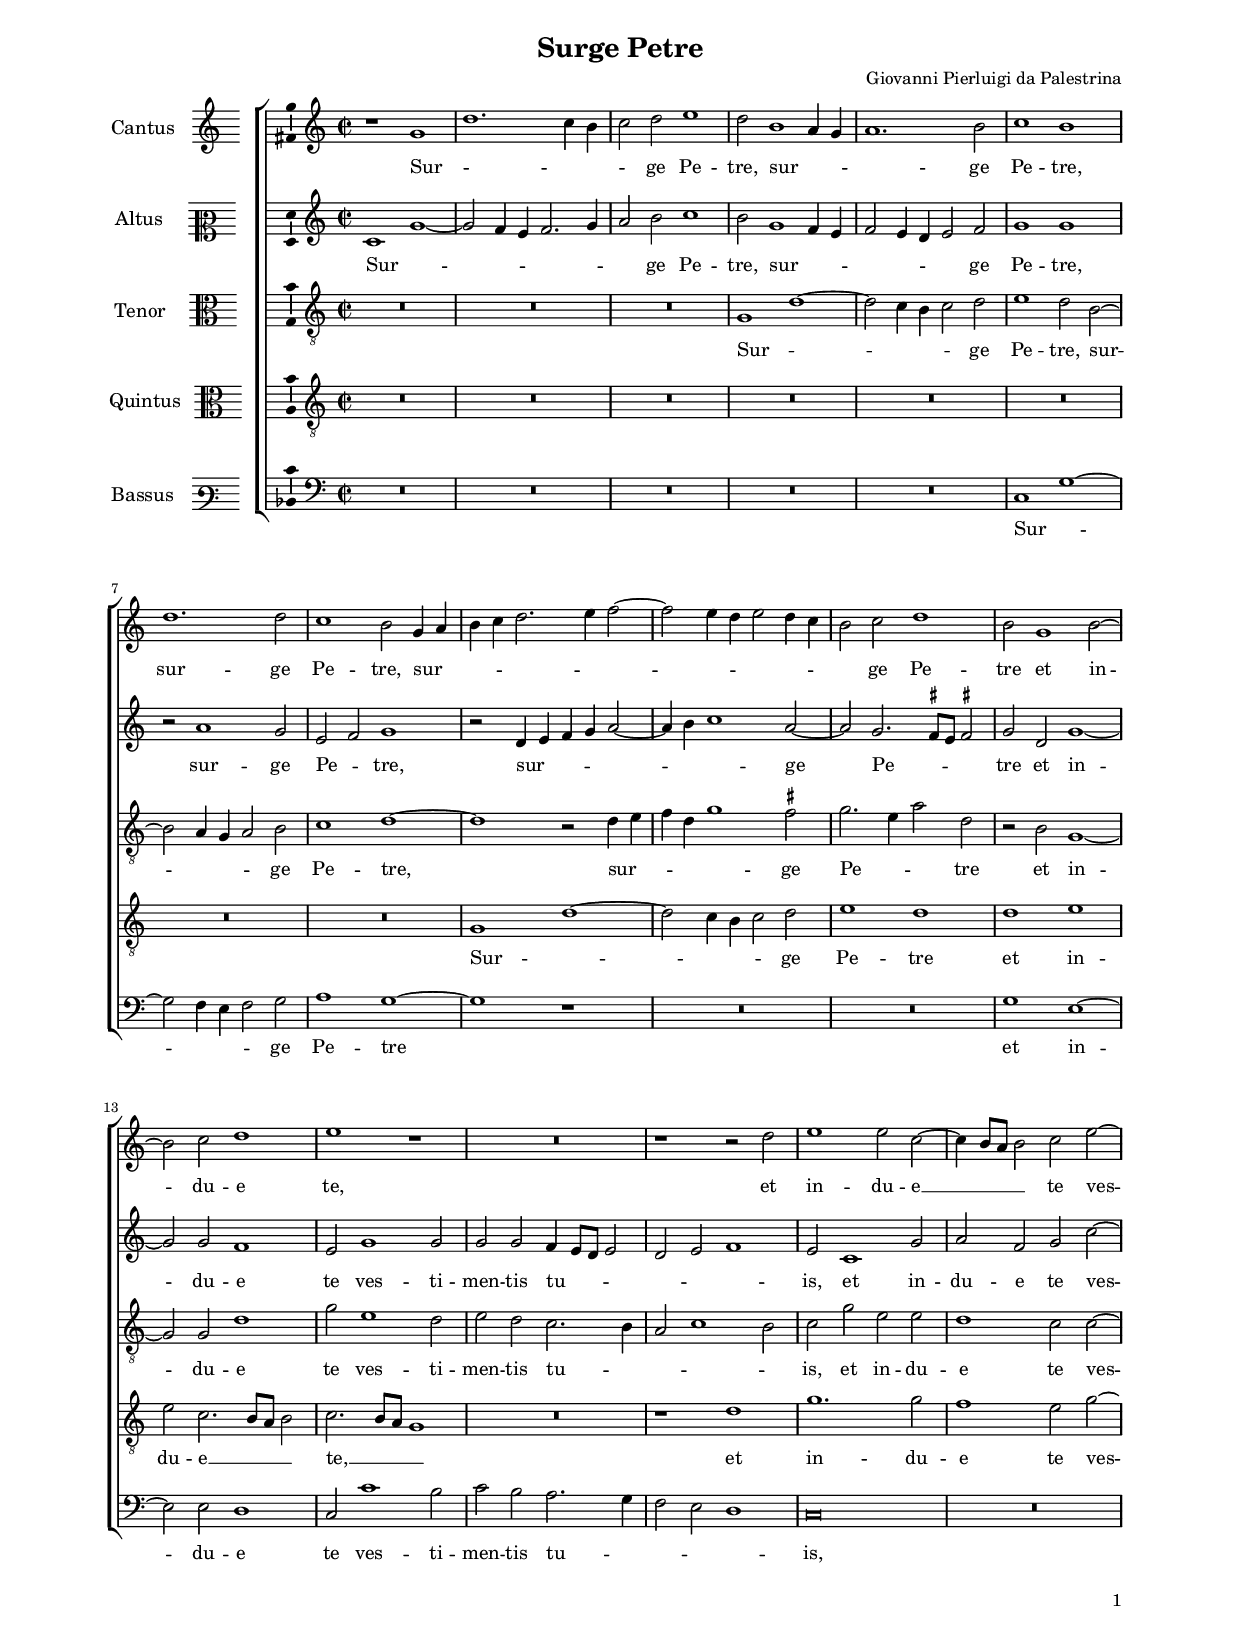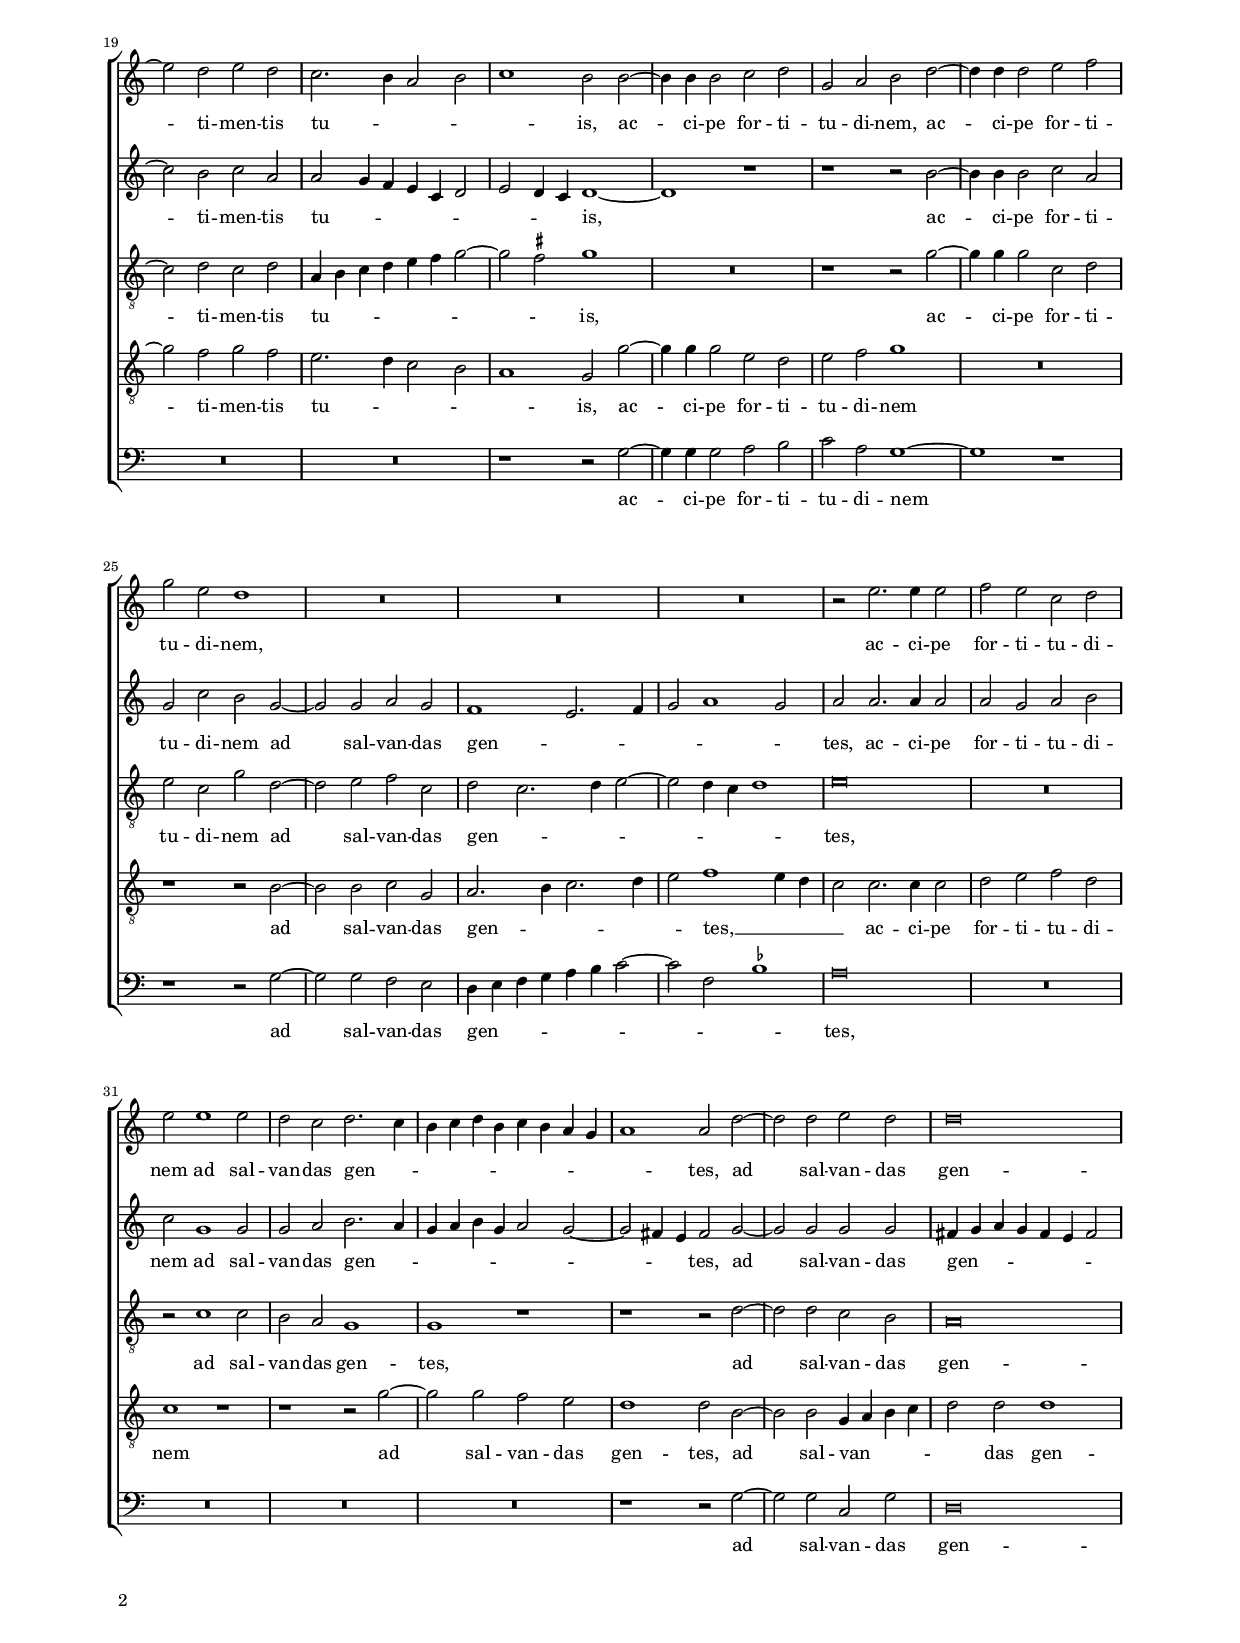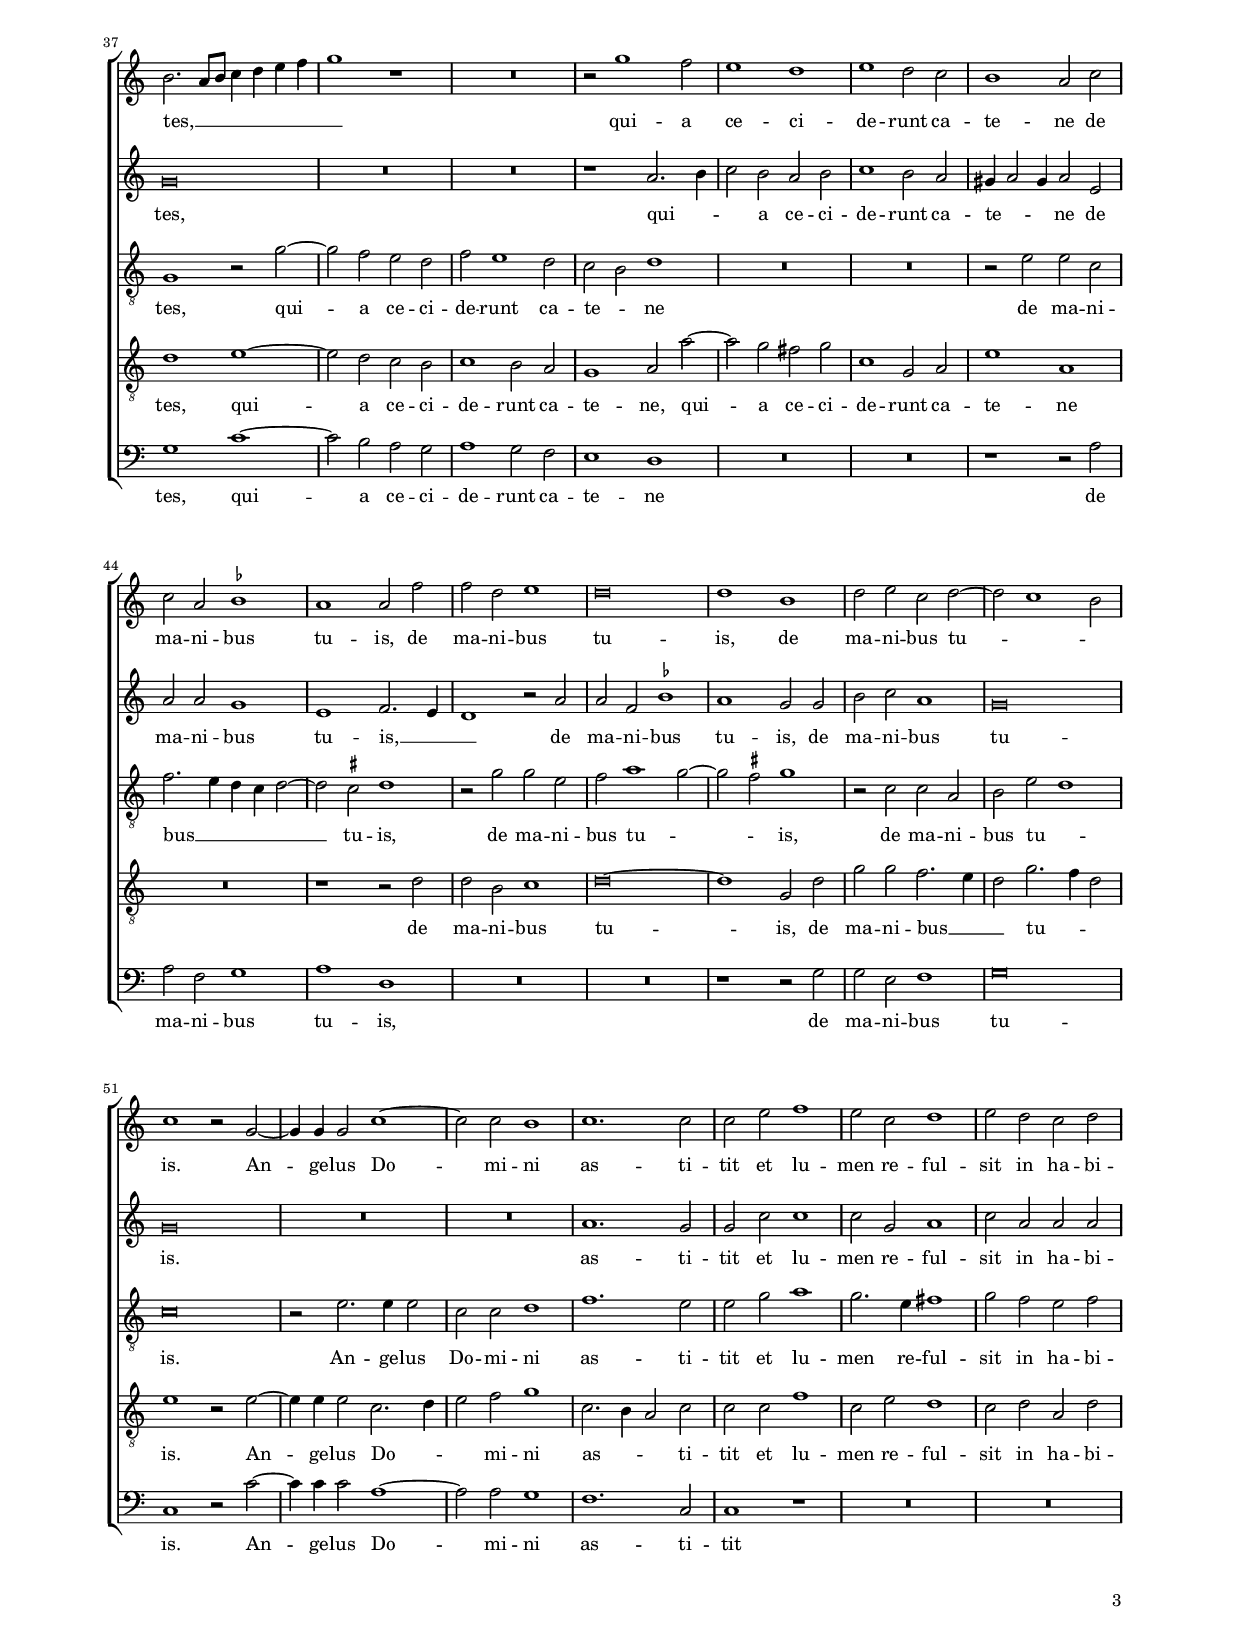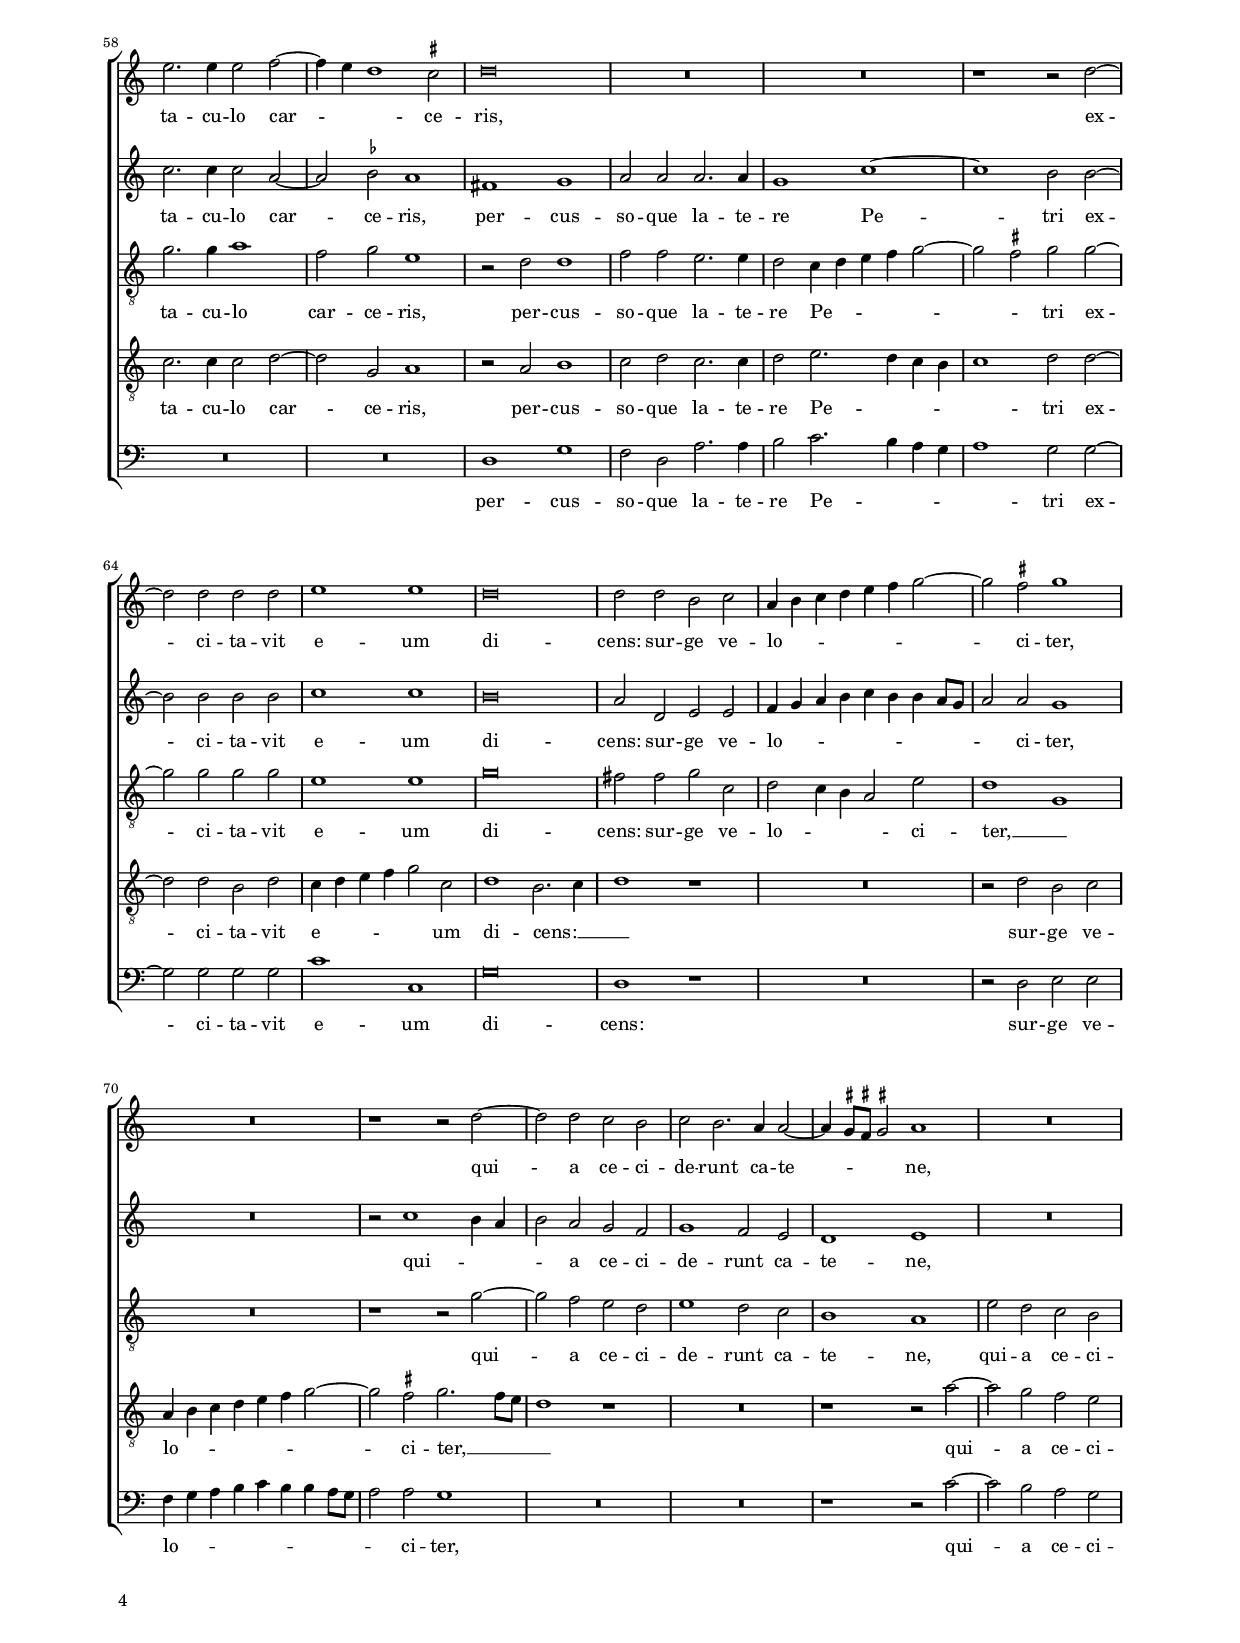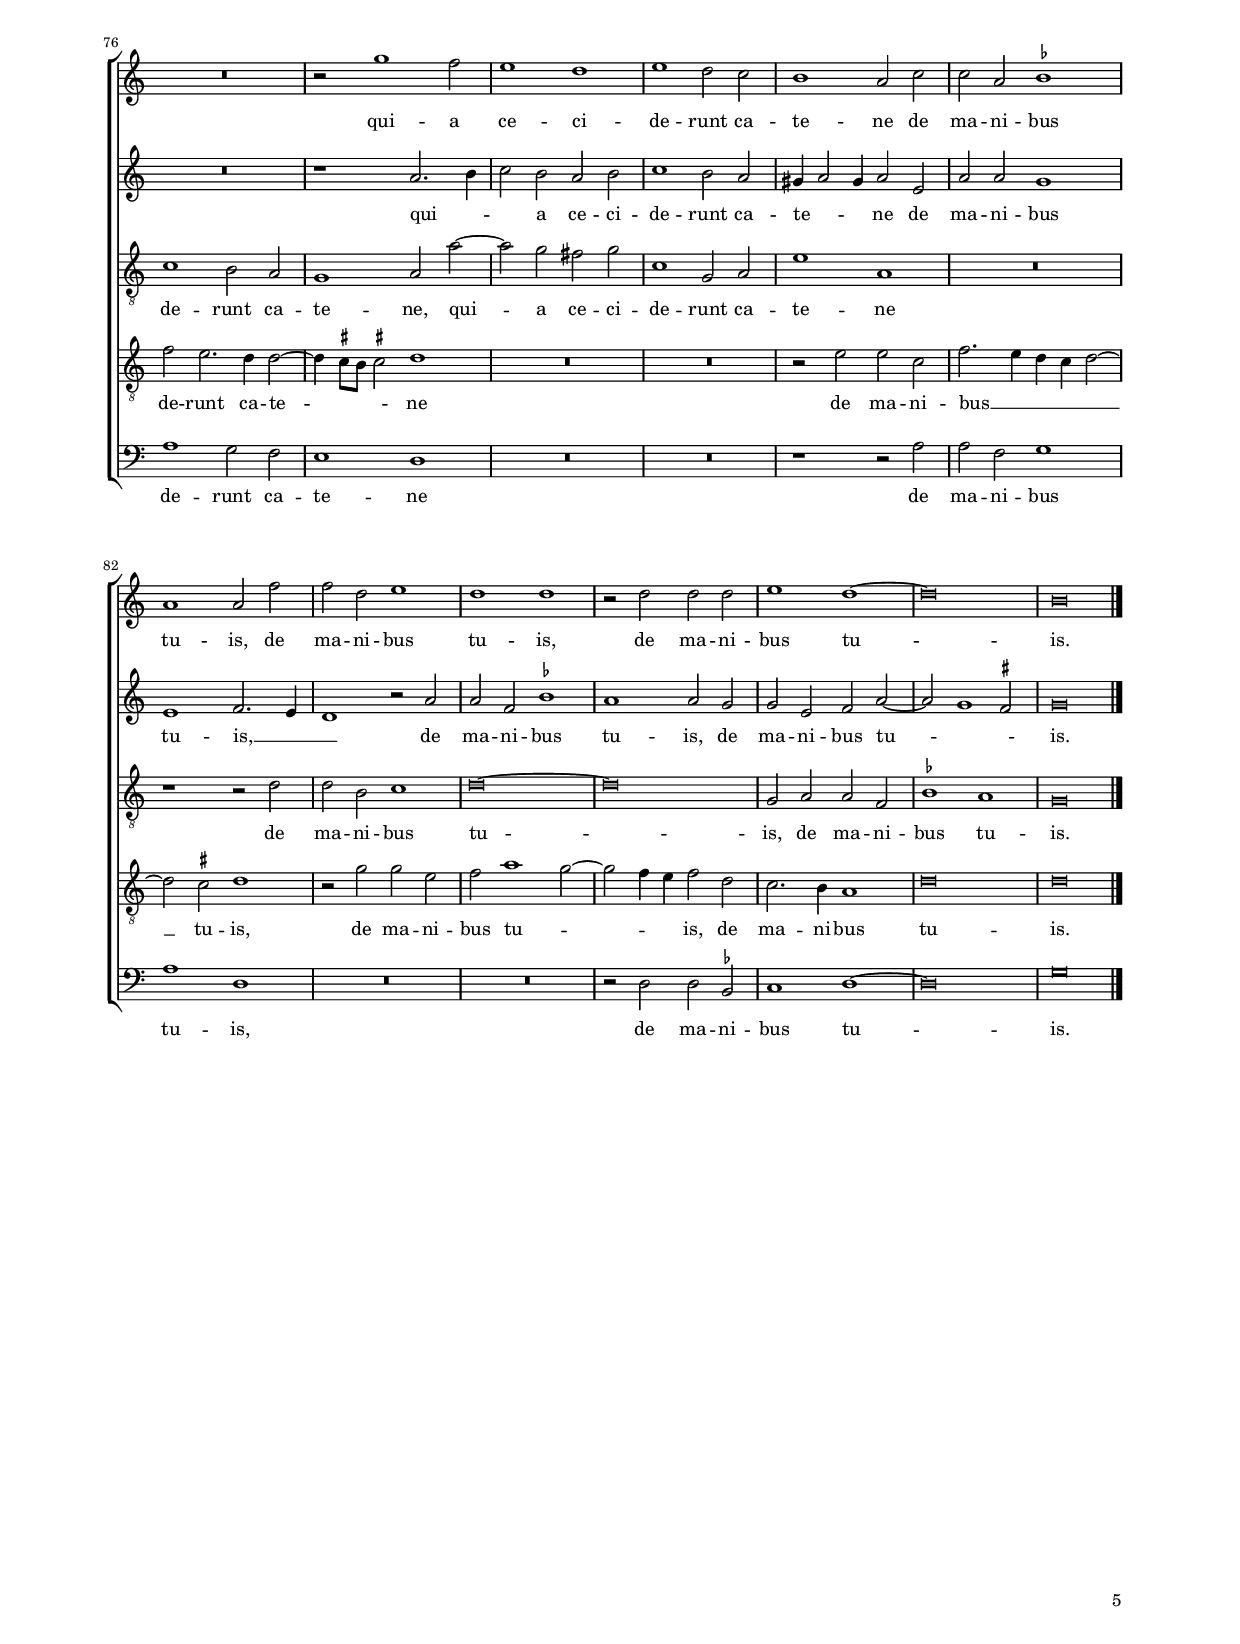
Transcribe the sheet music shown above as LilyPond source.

\header
{
  title="Surge Petre"
  composer="Giovanni Pierluigi da Palestrina"
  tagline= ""
}

\version "2.24.1"
\language deutsch
#(set-global-staff-size 15)
% #(set-default-paper-size "letter")
#(ly:set-option 'point-and-click #f)


\paper
	{
	top-margin = 1.8 \cm
	bottom-margin = 1.2 \cm
	left-margin = 2 \cm
	right-margin = 2 \cm
	ragged-bottom = ##f
	ragged-last-bottom = ##t
	print-page-number = ##f
	system-system-spacing = #'((basic-distance . 17) (minimum-distance . 14) (padding . 7) (strechability . 150))
	oddFooterMarkup=\markup   \fill-line { "" \fromproperty #'page:page-number-string }
	evenFooterMarkup=\markup  \fill-line { \fromproperty #'page:page-number-string "" }
	last-bottom-spacing = #'((basic-distance . 12) (minimum-distance . 7) (padding . 4))
%	systems-per-page = 3
	page-count = 5
%	min-systems-per-page = 3
	markup-system-spacing.basic-distance = #12
	}

	
global = {
	\key c \major
	\time 2/2 \set Score.measureLength = #(ly:make-moment 2/1)
	\skip 1*2*88 \bar "|."
	}

	ficta = { \once \set suggestAccidentals = ##t }

	forget = #(define-music-function (music) (ly:music?) #{
		\accidentalStyle forget
		$music
		\accidentalStyle default
		#})


incipitcantus = \markup { \score {
	{
	\set Staff.instrumentName = \markup { \fontsize #1 "Cantus" }
	\key c \major
	\clef violin
	s4 \bar ""
	}
	\layout  {
	raggedright = ##t
	indent = 1.6 \cm
	line-width = 2.4\cm
	\context { \Staff \remove Time_signature_engraver }
	\override Staff.Clef.Y-extent = #'(0 . 0)
	}} \hspace #1 }

      
incipitaltus = \markup { \score {
	{
	\set Staff.instrumentName = \markup { \fontsize #1 "Altus" }
	\key c \major
	\clef mezzosoprano
	s4 \bar ""
	}
	\layout  {
	raggedright = ##t
	indent = 1.6 \cm
	line-width = 2.4\cm
	\context { \Staff \remove Time_signature_engraver }
	\override Staff.Clef.Y-extent = #'(0 . 0)
	}} \hspace #1 }


incipittenor = \markup { \score {
	{
	\set Staff.instrumentName = \markup { \fontsize #1 "Tenor" }
	\key c \major
	\clef alto
	s4 \bar ""
	}
	\layout  {
	raggedright = ##t
	indent = 1.6 \cm
	line-width = 2.4\cm
	\context { \Staff \remove Time_signature_engraver }
	\override Staff.Clef.Y-extent = #'(0 . 0)
	}} \hspace #1 }
      
      
incipitquintus = \markup { \score {
	{
	\set Staff.instrumentName = \markup { \fontsize #1 "Quintus" }
	\key c \major
	\clef alto
	s4 \bar ""
	}
	\layout  {
	raggedright = ##t
	indent = 1.6 \cm
	line-width = 2.4\cm
	\context { \Staff \remove Time_signature_engraver }
	\override Staff.Clef.Y-extent = #'(0 . 0)
	}} \hspace #1 }
      
      
incipitbassus = \markup { \score {
	{
	\set Staff.instrumentName = \markup { \fontsize #1 "Bassus" }
	\key c \major
	\clef varbaritone
	s4 \bar ""
	}
	\layout  {
	raggedright = ##t
	indent = 1.6 \cm
	line-width = 2.4\cm
	\context { \Staff \remove Time_signature_engraver }
	\override Staff.Clef.Y-extent = #'(0 . 0)
	}} \hspace #1 }


cantus =  \relative c''
	{
	r1 g
	d'1. c4 h
	c2 d e1
	d2 h1 a4 g
%5
	a1. h2 |
	c1 h
	d1. d2
	c1 h2 g4 a
	h4 c d2. e4 f2~
%10
	f2 e4 d e2 d4 c |
	h2 c d1
	h2 g1 h2~
	h2 c d1
	e1 r
%15
	R\breve |
	r1 r2 d
	e1 e2 c~
	c4 h8 a h2 c e~
	e2 d e d
%20
	c2. h4 a2 h |	
	c1 h2 h~
	h4 h h2 c d
	g,2 a h d~
	d4 d d2 e2 f
%25
	g2 e d1 |
	R\breve
	R\breve
	R\breve
	r2 e2. e4 e2
%30
	f2 e c d |
	e2 e1 e2
	d2 c d2. c4
	h4 c d h c h a g
	a1 a2 d~
%35
	d2 d e d |
	d\breve
	h2. a8 h c4 d e f
	g1 r
	R\breve
%40
	r2 g1 f2 |
	e1 d
	e1 d2 c
	h1 a2 c
	c2 a \ficta b1
%45
	a1 a2 f' |
	f2 d e1
	d\breve
	d1 h
	d2 e c d~
%50
	d2 c1 h2 |
	c1 r2 g~
	g4 g g2 c1~
	c2 c h1
	c1. c2
%55
	c2 e f1 |
	e2 c d1
	e2 d c d
	e2. e4 e2 f~
	f4 e d1 \ficta cis2
%60
	d\breve |
	R\breve
	R\breve
	r1 r2 d~
	d2 d d d
%65
	e1 e |
	d\breve
	d2 d h c
	a4 h c d e f g2~
	g2 \ficta fis g1
%70
	R\breve |
	r1 r2 d~
	d2 d c h
	c2 h2. a4 a2~
	a4 \ficta gis8 \ficta fis \ficta gis!2 a1
%75
	R\breve |
	R\breve
	r2 g'1 f2
	e1 d
	e1 d2 c
%80
	h1 a2 c |
	c2 a \ficta b1
	a1 a2 f'
	f2 d e1
	d1 d
%85
	r2 d d d |
	e1 d~
	d\breve
	h\breve |
	}


altus =  \relative c'
	{
	c1 g'~
	g2 f4 e f2. g4
	a2 h c1
	h2 g1 f4 e
%5
	f2 e4 d e2 f |
	g1 g
	r2 a1 g2
	e2 f g1
	r2 d4 e f g a2~
%10
	a4 h c1 a2~ |
	a2 g2. \ficta fis8 e \ficta fis!2
	g2 d g1~
	g2 g f1
	e2 g1 g2
%15
	g2 g f4 e8 d e2 |
	d2 e f1
	e2 c1 g'2
	a2 f g c~ |
	c2 h c a
%20
	a2 g4 f e c d2 |
	e2 d4 c d1~
	d1 r
	r1 r2 h'~
	h4 h h2 c a
%25
	g2 c h g~ |
	g2 g a g
	f1 e2. f4
	g2 a1 g2
	a2 a2. a4 a2
%30
	a2 g a h |
	c2 g1 g2
	g2 a h2. a4
	g4 a h g a2 g~
	g2 fis4 e fis2 g~
%35
	g2 g g g |
	fis4 g a g fis e fis2
	g\breve
	R\breve
	R\breve
%40
	r1 a2. h4 |
	c2 h a h
	c1 h2 a
	gis4 a2 gis4 a2 e
	a2 a g1
%45
	e1 f2. e4 |
	d1 r2 a'
	a2 f \ficta b1
	a1 g2 g
	h2 c a1
%50
	g\breve |
	g\breve
	R\breve
	R\breve
	a1. g2
%55
	g2 c c1 |
	c2 g a1
	c2 a a a
	c2. c4 c2 a~
	a2 \ficta b a1
%60
	fis1 g |
	a2 a a2. a4
	g1 c~
	c1 h2 h~
	h2 h h h
%65
	c1 c |
	h\breve
	a2 d, e e
	f4 g a h c h h a8 g
	a2 a g1
%70
	R\breve |
	r2 c1 h4 a
	h2 a g f
	g1 f2 e
	d1 e
%75
	R\breve |
	R\breve
	r1 a2. h4
	c2 h a h
	c1 h2 a
%80
	gis4 a2 gis4 a2 e |
	a2 a g1
	e1 f2. e4
	d1 r2 a'
	a2 f \ficta b1
%85
	a1 a2 g |
	g2 e f a~
	a2 g1 \ficta fis2
	g\breve |
	}


tenor =  \relative c'
	{
	R\breve
	R\breve
	R\breve
	g1 d'~
%5
	d2 c4 h c2 d |
	e1 d2 h~
	h2 a4 g a2 h
	c1 d~
	d1 r2 d4 e
%10
	f4 d g1 \ficta fis2 |
	g2. e4 a2 d,
	r2 h g1~
	g2 g d'1
	g2 e1 d2
%15
	e2 d c2. h4 |
	a2 c1 h2
	c2 g' e e
	d1 c2 c~
	c2 d c d
%20
	a4 h c d e f g2~ |
	g2 \ficta fis g1
	R\breve
	r1 r2 g~
	g4 g g2 c, d
%25
	e2 c g' d~ |
	d2 e f c
	d2 c2. d4 e2~
	e2 d4 c d1
	e\breve
%30
	R\breve |
	r2 c1 c2
	h2 a g1
	g1 r
	r1 r2 d'~
%35
	d2 d c h |
	a\breve
	g1 r2 g'~
	g2 f e d
	f2 e1 d2
%40
	c2 h d1 |
	R\breve
	R\breve
	r2 e e c
	f2. e4 d c d2~
%45
	d2 \ficta cis d1 |
	r2 g g e
	f2 a1 g2~
	g2 \ficta fis g1
	r2 c, c a
%50
	h2 e d1 |
	c\breve
	r2 e2. e4 e2
	c2 c d1
	f1. e2
%55
	e2 g a1 |
	g2. e4 fis1
	g2 f e f
	g2. g4 a1
	f2 g e1
%60
	r2 d d1 |
	f2 f e2. e4
	d2 c4 d e f g2~
	g2 \ficta fis g g~
	g2 g g g
%65
	e1 e |
	g\breve
	fis2 fis g c,
	d2 c4 h a2 e'
	d1 g,
%70
	R\breve |
	r1 r2 g'~
	g2 f e d
	e1 d2 c
	h1 a
%75
	e'2 d c h |
	c1 h2 a
	g1 a2 a'~
	a2 g fis g
	c,1 g2 a
%80
	e'1 a, |
	R\breve
	r1 r2 d
	d2 h c1
	d\breve~
%85
	d\breve |
	g,2 a a f
	\ficta b1 a
	g\breve |
	}


quintus  =  \relative c'
	{
	R\breve
	R\breve
	R\breve
	R\breve
%5
	R\breve |
	R\breve
	R\breve
	R\breve
	g1 d'~
%10
	d2 c4 h c2 d |
	e1 d
	d1 e
	e2 c2. h8 a h2
	c2. h8 a g1
%15
	R\breve |
	r1 d'
	g1. g2
	f1 e2 g~
	g2 f g f
%20
	e2. d4 c2 h |
	a1 g2 g'~
	g4 g g2 e d
	e2 f g1
	R\breve
%25
	r1 r2 h,~ |
	h2 h c g
	a2. h4 c2. d4
	e2 f1 e4 d
	c2 c2. c4 c2
%30
	d2 e f d |
	c1 r
	r1 r2 g'~
	g2 g f e
	d1 d2 h~
%35
	h2 h g4 a h c |
	d2 d d1
	d1 e~
	e2 d c h
	c1 h2 a
%40
	g1 a2 a'~ |
	a2 g fis g
	c,1 g2 a
	e'1 a,
	R\breve
%45
	r1 r2 d |
	d2 h c1
	d\breve~
	d1 g,2 d'
	g2 g f2. e4
%50
	d2 g2. f4 d2 |
	e1 r2 e~
	e4 e e2 c2. d4
	e2 f g1
	c,2. h4 a2 c
%55
	c2 c f1 |
	c2 e d1
	c2 d a d
	c2. c4 c2 d~
	d2 g, a1
%60
	r2 a h1 |
	c2 d c2. c4
	d2 e2. d4 c h
	c1 d2 d~
	d2 d h d
%65
	c4 d e f g2 c, |
	d1 h2. c4
	d1 r
	R\breve
	r2 d h c
%70
	a4 h c d e f g2~ |
	g2 \ficta fis g2. \forget f8 e
	d1 r
	R\breve
	r1 r2 a'~
%75
	a2 g f e |
	f2 e2. d4 d2~
	d4 \ficta cis8 h \ficta cis!2 d1
	R\breve
	R\breve
%80
	r2 e e c |
	f2. e4 d c d2~
	d2 \ficta cis d1
	r2 g g e
	f2 a1 g2~
%85
	g2 f4 e f2 d |
	c2. h4 a1
	d\breve
	d\breve |
	}


bassus  =  \relative c
	{
	R\breve
	R\breve
	R\breve
	R\breve
%5
	R\breve |
	c1 g'~
	g2 f4 e f2 g
	a1 g~
	g1 r
%10
	R\breve |
	R\breve
	g1 e~
	e2 e d1
	c2 c'1 h2
%15
	c2 h a2. g4 |
	f2 e d1
	c\breve
	R\breve
	R\breve
%20
	R\breve |
	r1 r2 g'~
	g4 g g2 a h
	c2 a g1~
	g1 r
%25
	r1 r2 g~ |
	g2 g f e
	d4 e f g a h c2~
	c2 f, \ficta b1
	a\breve
%30
	R\breve |
	R\breve
	R\breve
	R\breve
	r1 r2 g~
%35
	g2 g c, g' |
	d\breve
	g1 c~
	c2 h a g
	a1 g2 f
%40
	e1 d |
	R\breve
	R\breve
	r1 r2 a'
	a2 f g1
%45
	a1 d, |
	R\breve
	R\breve
	r1 r2 g
	g2 e f1
%50
	g\breve |
	c,1 r2 c'~
	c4 c c2 a1~
	a2 a g1
	f1. c2
%55
	c1 r |
	R\breve
	R\breve
	R\breve
	R\breve
%60
	d1 g |
	f2 d a'2. a4
	h2 c2. h4 a g
	a1 g2 g~
	g2 g g g
%65
	c1 c, |
	g'\breve
	d1 r
	R\breve
	r2 d e e
%70
	f4 g a h c h h a8 g |
	a2 a g1
	R\breve
	R\breve
	r1 r2 c~
%75
	c2 h a g |
	a1 g2 f
	e1 d
	R\breve
	R\breve
%80
	r1 r2 a' |
	a2 f g1
	a1 d,
	R\breve
	R\breve
%85
	r2 d d \ficta b |
	c1 d~
	d\breve
	g\breve |
	}


lyricscantus = \lyricmode {
	Sur -- _ _ _ _ ge Pe -- tre,
	sur -- _ _ _ ge Pe -- tre,
	sur -- ge Pe -- tre,
	sur -- _ _ _ _ _ _ _ _ _ _ _ _ ge Pe -- tre
	et in -- du -- e te,
	et in -- du -- e __ _ _ _ te ves -- ti -- men -- tis tu -- _ _ _ _ is,
	ac -- ci -- pe for -- ti -- tu -- di -- nem,
	ac -- ci -- pe for -- ti -- tu -- di -- nem,
	ac -- ci -- pe for -- ti -- tu -- di -- nem ad sal -- van -- das gen -- _ _ _ _ _ _ _ _ _ _ tes,
	ad sal -- van -- das gen -- tes, __ _ _ _ _ _ _ _
	qui -- a ce -- ci -- de -- runt ca -- te -- ne
	de ma -- ni -- bus tu -- is,
	de ma -- ni -- bus tu -- is,
	de ma -- ni -- bus tu -- _ _ is.
	An -- ge -- lus Do -- mi -- ni
	as -- ti -- tit et lu -- men re -- ful -- sit in ha -- bi -- ta -- cu -- lo car -- _ _ ce -- ris,
	ex -- ci -- ta -- vit e -- um di -- cens:
	sur -- ge ve -- lo -- _ _ _ _ _ _ ci -- ter,
	qui -- a ce -- ci -- de -- runt ca -- te -- _ _ _ ne,
	qui -- a ce -- ci -- de -- runt ca -- te -- ne
	de ma -- ni -- bus tu -- is,
	de ma -- ni -- bus tu -- is,
	de ma -- ni -- bus tu -- is.
	}


lyricsaltus = \lyricmode {
	Sur -- _ _ _ _ _ _ ge Pe -- tre,
	sur -- _ _ _ _ _ _ ge Pe -- tre,
	sur -- ge Pe -- _ tre,
	sur -- _ _ _ _ _ _ ge Pe -- _ _ _ tre
	et in -- du -- e te ves -- ti -- men -- tis tu -- _ _ _ _ _ _ is,
	et in -- du -- e te ves -- ti -- men -- tis tu -- _ _ _ _ _ _ _ _ is,
	ac -- ci -- pe for -- ti -- tu -- di -- nem ad sal -- van -- das gen -- _ _ _ _ _ tes,
	ac -- ci -- pe for -- ti -- tu -- di -- nem ad sal -- van -- das gen -- _ _ _ _ _ _ _ _ _ tes,
	ad sal -- van -- das gen -- _ _ _ _ _ _ tes,
	qui -- _ _ a ce -- ci -- de -- runt ca -- te -- _ _ ne
	de ma -- ni -- bus tu -- is, __ _ _
	de ma -- ni -- bus tu -- is,
	de ma -- ni -- bus tu -- is.
	as -- ti -- tit et lu -- men re -- ful -- sit in ha -- bi -- ta -- cu -- lo car -- ce -- ris,
	per -- cus -- so -- que la -- te -- re Pe -- tri ex -- ci -- ta -- vit e -- um di -- cens:
	sur -- ge ve -- lo -- _ _ _ _ _ _ _ _ _ ci -- ter,
	qui -- _ _ _ a ce -- ci -- de -- runt ca -- te -- ne,
	qui -- _ _ a ce -- ci -- de -- runt ca -- te -- _ _ ne
	de ma -- ni -- bus tu -- is, __ _ _
	de ma -- ni -- bus tu -- is,
	de ma -- ni -- bus tu -- _ _ is.
	}


lyricstenor = \lyricmode {
	Sur -- _ _ _ _ ge Pe -- tre,
	sur -- _ _ _ ge Pe -- tre,
	sur -- _ _ _ _ ge Pe -- _ _ tre
	et in -- du -- e te ves -- ti -- men -- tis tu -- _ _ _ _ is,
	et in -- du -- e te ves -- ti -- men -- tis tu -- _ _ _ _ _ _ _ is,
	ac -- ci -- pe for -- ti -- tu -- di -- nem ad sal -- van -- das gen -- _ _ _ _ _ _ tes,
	ad sal -- van -- das gen -- tes,
	ad sal -- van -- das gen -- tes,
	qui -- a ce -- ci -- de -- runt ca -- te -- _ ne
	de ma -- ni -- bus __ _ _ _ _ tu -- is,
	de ma -- ni -- bus tu -- _ _ is,
	de ma -- ni -- bus tu -- _ is.
	An -- ge -- lus Do -- mi -- ni
	as -- ti -- tit et lu -- men re -- ful -- sit in ha -- bi -- ta -- cu -- lo car -- ce -- ris,
	per -- cus -- so -- que la -- te -- re Pe -- _ _ _ _ _ tri ex -- ci -- ta -- vit e -- um di -- cens:
	sur -- ge ve -- lo -- _ _ _ ci -- ter, __ _
	qui -- a ce -- ci -- de -- runt ca -- te -- ne,
	qui -- a ce -- ci -- de -- runt ca -- te -- ne,
	qui -- a ce -- ci -- de -- runt ca -- te -- ne
	de ma -- ni -- bus tu -- is,
	de ma -- ni -- bus tu -- is.
	}


lyricsquintus = \lyricmode {
	Sur -- _ _ _ _ ge Pe -- tre
	et in -- du -- e __ _ _ _ te, __ _ _ _
	et in -- du -- e te ves -- ti -- men -- tis tu -- _ _ _ _ is,
	ac -- ci -- pe for -- ti -- tu -- di -- nem ad sal -- van -- das gen -- _ _ _ _ tes, __ _ _ _
	ac -- ci -- pe for -- ti -- tu -- di -- nem ad sal -- van -- das gen -- tes,
	ad sal -- van -- _ _ _ _ das gen -- tes,
	qui -- a ce -- ci -- de -- runt ca -- te -- ne,
	qui -- a ce -- ci -- de -- runt ca -- te -- ne
	de ma -- ni -- bus tu -- is,
	de ma -- ni -- bus __ _ _ tu -- _ _ is.
	An -- ge -- lus Do -- _ _ mi -- ni
	as -- _ _ ti -- tit et lu -- men re -- ful -- sit in ha -- bi -- ta -- cu -- lo car -- ce -- ris,
	per -- cus -- so -- que la -- te -- re Pe -- _ _ _ _ tri 
	ex -- ci -- ta -- vit e -- _ _ _ _ um di -- cens: __ _ _
	sur -- ge ve -- lo -- _ _ _ _ _ _ ci -- ter, __ _ _ _
	qui -- a ce -- ci -- de -- runt ca -- te -- _ _ _ ne
	de ma -- ni -- bus __ _ _ _ _ tu -- is,
	de ma -- ni -- bus tu -- _ _ _ is,
	de ma -- ni -- bus tu -- is.
	}


lyricsbassus = \lyricmode {
	Sur -- _ _ _ _ ge Pe -- tre
	et in -- du -- e te ves -- ti -- men -- tis tu -- _ _ _ _ is,
	ac -- ci -- pe for -- ti -- tu -- di -- nem ad sal -- van -- das gen -- _ _ _ _ _ _ _ _ tes,
	ad sal -- van -- das gen -- tes,
	qui -- a ce -- ci -- de -- runt ca -- te -- ne
	de ma -- ni -- bus tu -- is,
	de ma -- ni -- bus tu -- is.
	An -- ge -- lus Do -- mi -- ni as -- ti -- tit
	per -- cus -- so -- que la -- te -- re Pe -- _ _ _ _ tri ex -- ci -- ta -- vit e -- um di -- cens:
	sur -- ge ve -- lo -- _ _ _ _ _ _ _ _ _ ci -- ter,
	qui -- a ce -- ci -- de -- runt ca -- te -- ne
	de ma -- ni -- bus tu -- is,
	de ma -- ni -- bus tu -- is.
	}


\score
{  
	\transpose c c {
	\new ChoirStaff \with { \override StaffGrouper.staff-staff-spacing.basic-distance = #12 }
	<<

	\new Staff << \global
	\new Voice="v1" {
		\set Staff.instrumentName=\incipitcantus
%		\set Staff.instrumentName= "S"
		\set Staff.midiInstrument = "reed organ"
		\clef violin
		\cantus }
	\new Lyrics \lyricsto "v1" {\lyricscantus }
	>>


	\new Staff << \global
	\new Voice="v2" {
		\set Staff.instrumentName=\incipitaltus
%		\set Staff.instrumentName= "A"
		\set Staff.midiInstrument = "reed organ"
		\clef violin % "G_8"
		\altus}
	\new Lyrics \lyricsto "v2" {\lyricsaltus }
	>>


	\new Staff << \global
	\new Voice="v3" {
		\set Staff.instrumentName=\incipittenor
%		\set Staff.instrumentName= "T"
		\set Staff.midiInstrument = "reed organ"
		\clef "G_8"
		\tenor }
	\new Lyrics \lyricsto "v3" {\lyricstenor }
	>>


	\new Staff << \global
	\new Voice="v5" {
		\set Staff.instrumentName=\incipitquintus
%		\set Staff.instrumentName= "Q"
		\set Staff.midiInstrument = "reed organ"
		\clef "G_8"
		\quintus}
	\new Lyrics \lyricsto "v5" {\lyricsquintus }
	>>


	\new Staff << \global
	\new Voice="v4" {
		\set Staff.instrumentName=\incipitbassus
%		\set Staff.instrumentName= "B"
		\set Staff.midiInstrument = "reed organ"
		\clef bass 
		\bassus }
	\new Lyrics \lyricsto "v4" {\lyricsbassus}
	>>

	>>
	} % transpose

	\layout
	{
	indent = 2.5\cm
	\context { \Lyrics \override VerticalAxisGroup.nonstaff-relatedstaff-spacing.padding = #1.4 }
%	\context { \Lyrics \override LyricText.font-size = #1 }
	\context { \Staff \override TimeSignature.break-visibility = #end-of-line-invisible }
	\context { \Staff \consists Ambitus_engraver }
	\context { \Score \override BarNumber.padding = #2 }
	\context { \Voice \override NoteHead.style = #'baroque }
	}

\midi
	{
	\tempo 2 = 90
	}

}


% EOF
